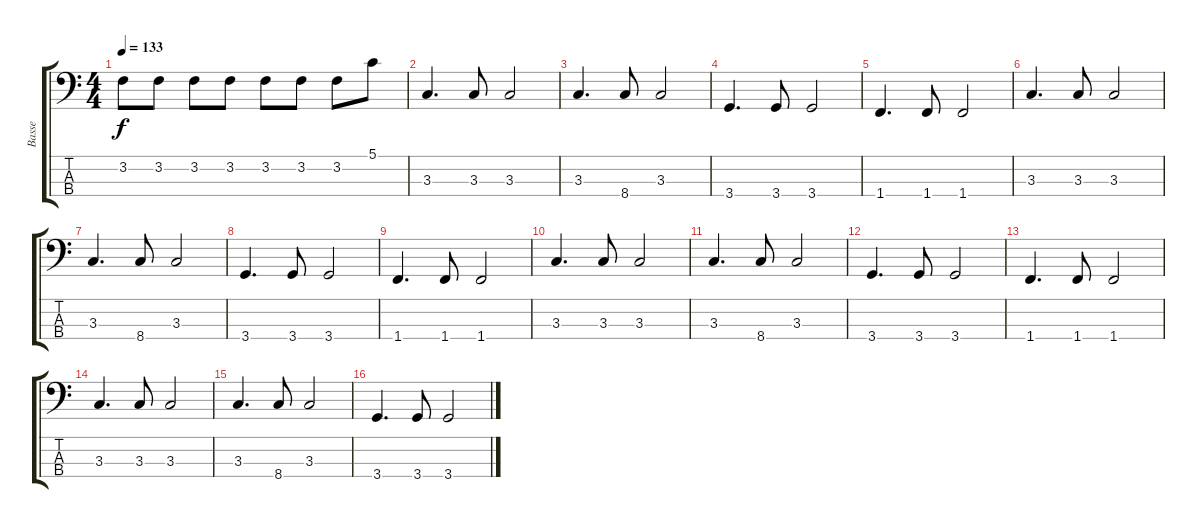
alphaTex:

\track ("Basse" "Basse") {instrument electricbassfinger}
\staff {score tabs}
\tuning (G2 D2 A1 E1) {hide}
\ts (4 4)
\tempo 133
\clef f4
\ks c
3.2.8{dy f} 3.2.8 3.2.8 3.2.8 3.2.8 3.2.8 3.2.8 5.1.8 |
3.3.4{d} 3.3.8 3.3.2 |
3.3.4{d} 8.4.8 3.3.2 |
3.4.4{d} 3.4.8 3.4.2 |
1.4.4{d} 1.4.8 1.4.2 |
3.3.4{d} 3.3.8 3.3.2 |
3.3.4{d} 8.4.8 3.3.2 |
3.4.4{d} 3.4.8 3.4.2 |
1.4.4{d} 1.4.8 1.4.2 |
3.3.4{d} 3.3.8 3.3.2 |
3.3.4{d} 8.4.8 3.3.2 |
3.4.4{d} 3.4.8 3.4.2 |
1.4.4{d} 1.4.8 1.4.2 |
3.3.4{d} 3.3.8 3.3.2 |
3.3.4{d} 8.4.8 3.3.2 |
3.4.4{d} 3.4.8 3.4.2
